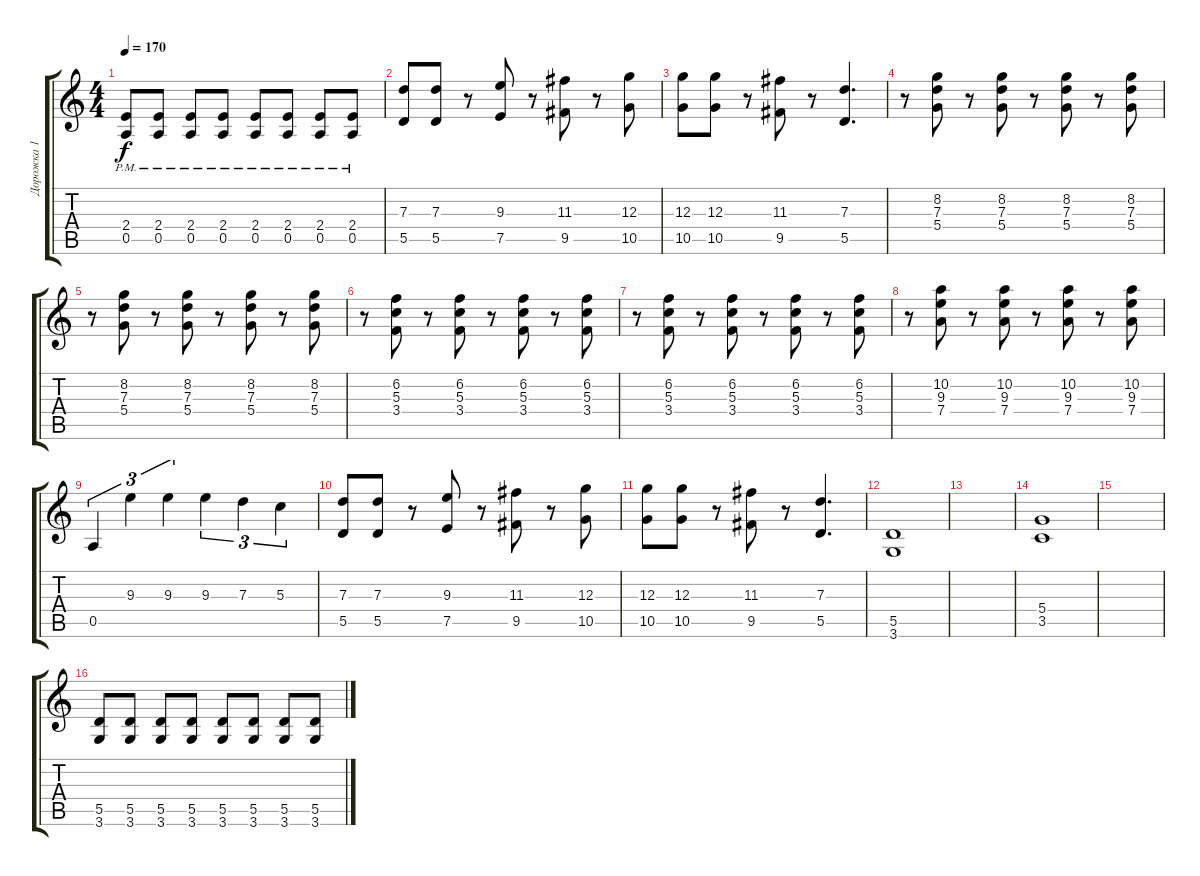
\track ("Дорожка 1" "Дорожка 1") {instrument distortionguitar}
\staff {score tabs}
\tuning (E4 B3 G3 D3 A2 E2) {hide}
\ts (4 4)
\tempo 170
\clef g2
\ks c
(2.4{pm} 0.5{pm}).8{dy f} (2.4{pm} 0.5{pm}).8 (2.4{pm} 0.5{pm}).8 (2.4{pm} 0.5{pm}).8 (2.4{pm} 0.5{pm}).8 (2.4{pm} 0.5{pm}).8 (2.4{pm} 0.5{pm}).8 (2.4{pm} 0.5{pm}).8 |
(7.3 5.5).8 (7.3 5.5).8 r.8 (9.3 7.5).8 r.8 (11.3 9.5).8 r.8 (12.3 10.5).8 |
(12.3 10.5).8 (12.3 10.5).8 r.8 (11.3 9.5).8 r.8 (7.3 5.5).4{d} |
r.8{volume 9 instrument electricguitarclean} (8.2 7.3 5.4).8 r.8 (8.2 7.3 5.4).8 r.8 (8.2 7.3 5.4).8 r.8 (8.2 7.3 5.4).8 |
r.8{volume 9 instrument electricguitarclean} (8.2 7.3 5.4).8 r.8 (8.2 7.3 5.4).8 r.8 (8.2 7.3 5.4).8 r.8 (8.2 7.3 5.4).8 |
r.8 (6.2 5.3 3.4).8 r.8 (6.2 5.3 3.4).8 r.8 (6.2 5.3 3.4).8 r.8 (6.2 5.3 3.4).8 |
r.8 (6.2 5.3 3.4).8 r.8 (6.2 5.3 3.4).8 r.8 (6.2 5.3 3.4).8 r.8 (6.2 5.3 3.4).8 |
r.8 (10.2 9.3 7.4).8 r.8 (10.2 9.3 7.4).8 r.8 (10.2 9.3 7.4).8 r.8 (10.2 9.3 7.4).8 |
0.5.4{tu (3 2) volume 13 instrument distortionguitar} 9.3.4{tu (3 2)} 9.3.4{tu (3 2)} 9.3.4{tu (3 2)} 7.3.4{tu (3 2)} 5.3.4{tu (3 2)} |
(7.3 5.5).8 (7.3 5.5).8 r.8 (9.3 7.5).8 r.8 (11.3 9.5).8 r.8 (12.3 10.5).8 |
(12.3 10.5).8 (12.3 10.5).8 r.8 (11.3 9.5).8 r.8 (7.3 5.5).4{d} |
(5.5 3.6).1 |
|
(5.4 3.5).1 |
|
(5.5 3.6).8 (5.5 3.6).8 (5.5 3.6).8 (5.5 3.6).8 (5.5 3.6).8 (5.5 3.6).8 (5.5 3.6).8 (5.5 3.6).8
